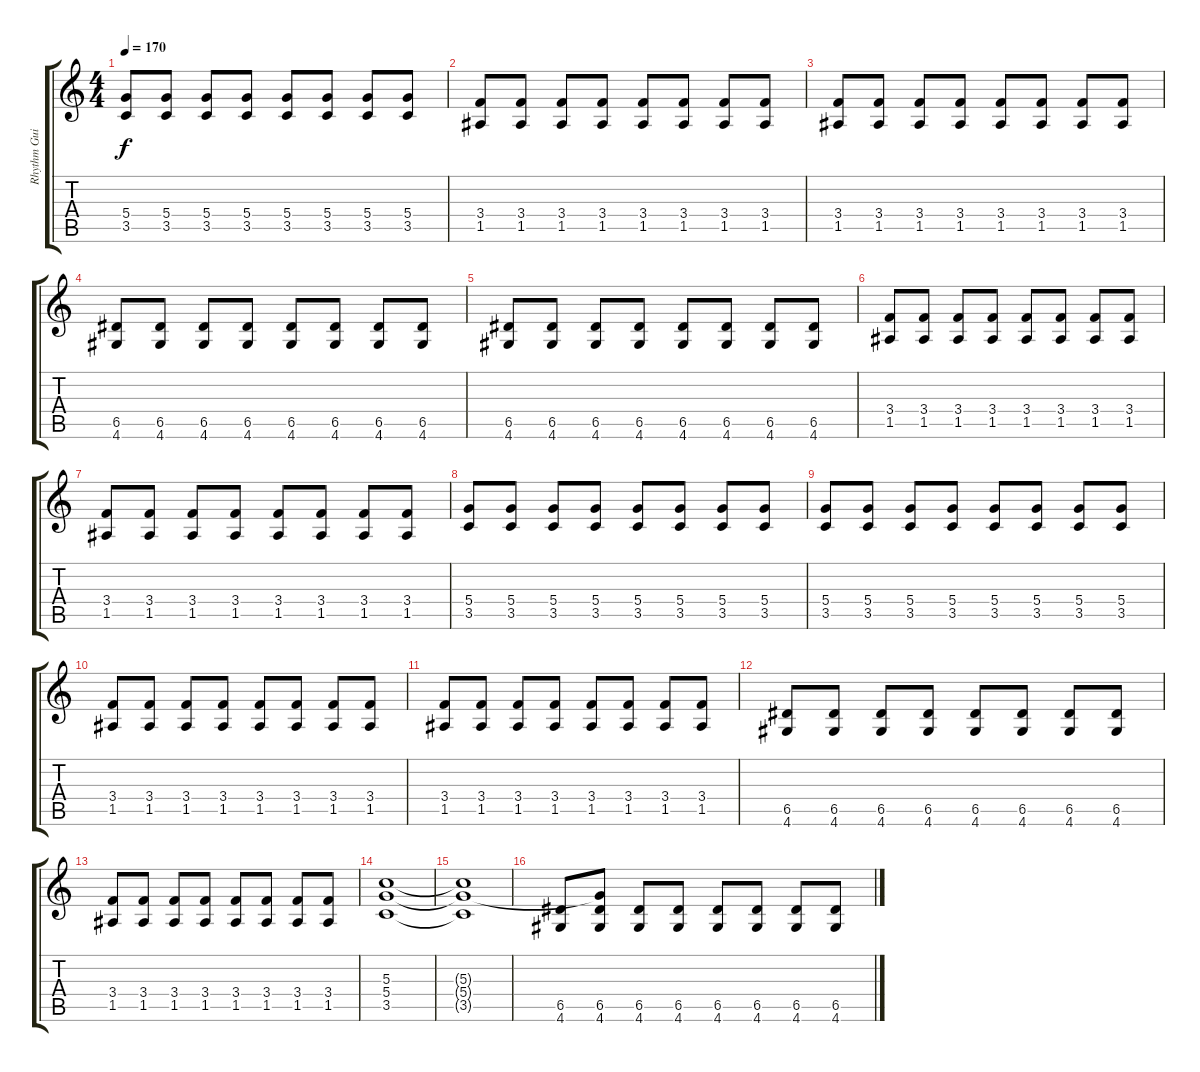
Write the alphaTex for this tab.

\track ("Rhythm Guitar" "Rhythm Gui") {instrument distortionguitar}
\staff {score tabs}
\tuning (E4 B3 G3 D3 A2 E2) {hide}
\ts (4 4)
\tempo 170
\clef g2
\ks c
(5.4 3.5).8{dy f} (5.4 3.5).8 (5.4 3.5).8 (5.4 3.5).8 (5.4 3.5).8 (5.4 3.5).8 (5.4 3.5).8 (5.4 3.5).8 |
(3.4 1.5).8 (3.4 1.5).8 (3.4 1.5).8 (3.4 1.5).8 (3.4 1.5).8 (3.4 1.5).8 (3.4 1.5).8 (3.4 1.5).8 |
(3.4 1.5).8 (3.4 1.5).8 (3.4 1.5).8 (3.4 1.5).8 (3.4 1.5).8 (3.4 1.5).8 (3.4 1.5).8 (3.4 1.5).8 |
(6.5 4.6).8 (6.5 4.6).8 (6.5 4.6).8 (6.5 4.6).8 (6.5 4.6).8 (6.5 4.6).8 (6.5 4.6).8 (6.5 4.6).8 |
(6.5 4.6).8 (6.5 4.6).8 (6.5 4.6).8 (6.5 4.6).8 (6.5 4.6).8 (6.5 4.6).8 (6.5 4.6).8 (6.5 4.6).8 |
(3.4 1.5).8 (3.4 1.5).8 (3.4 1.5).8 (3.4 1.5).8 (3.4 1.5).8 (3.4 1.5).8 (3.4 1.5).8 (3.4 1.5).8 |
(3.4 1.5).8 (3.4 1.5).8 (3.4 1.5).8 (3.4 1.5).8 (3.4 1.5).8 (3.4 1.5).8 (3.4 1.5).8 (3.4 1.5).8 |
(5.4 3.5).8 (5.4 3.5).8 (5.4 3.5).8 (5.4 3.5).8 (5.4 3.5).8 (5.4 3.5).8 (5.4 3.5).8 (5.4 3.5).8 |
(5.4 3.5).8 (5.4 3.5).8 (5.4 3.5).8 (5.4 3.5).8 (5.4 3.5).8 (5.4 3.5).8 (5.4 3.5).8 (5.4 3.5).8 |
(3.4 1.5).8 (3.4 1.5).8 (3.4 1.5).8 (3.4 1.5).8 (3.4 1.5).8 (3.4 1.5).8 (3.4 1.5).8 (3.4 1.5).8 |
(3.4 1.5).8 (3.4 1.5).8 (3.4 1.5).8 (3.4 1.5).8 (3.4 1.5).8 (3.4 1.5).8 (3.4 1.5).8 (3.4 1.5).8 |
(6.5 4.6).8 (6.5 4.6).8 (6.5 4.6).8 (6.5 4.6).8 (6.5 4.6).8 (6.5 4.6).8 (6.5 4.6).8 (6.5 4.6).8 |
(3.4 1.5).8 (3.4 1.5).8 (3.4 1.5).8 (3.4 1.5).8 (3.4 1.5).8 (3.4 1.5).8 (3.4 1.5).8 (3.4 1.5).8 |
(5.3 5.4 3.5).1 |
(5.3{t} 5.4{t} 3.5{t}).1 |
(6.5 4.6).8 (5.4{t} 6.5 4.6).8 (6.5 4.6).8 (6.5 4.6).8 (6.5 4.6).8 (6.5 4.6).8 (6.5 4.6).8 (6.5 4.6).8
